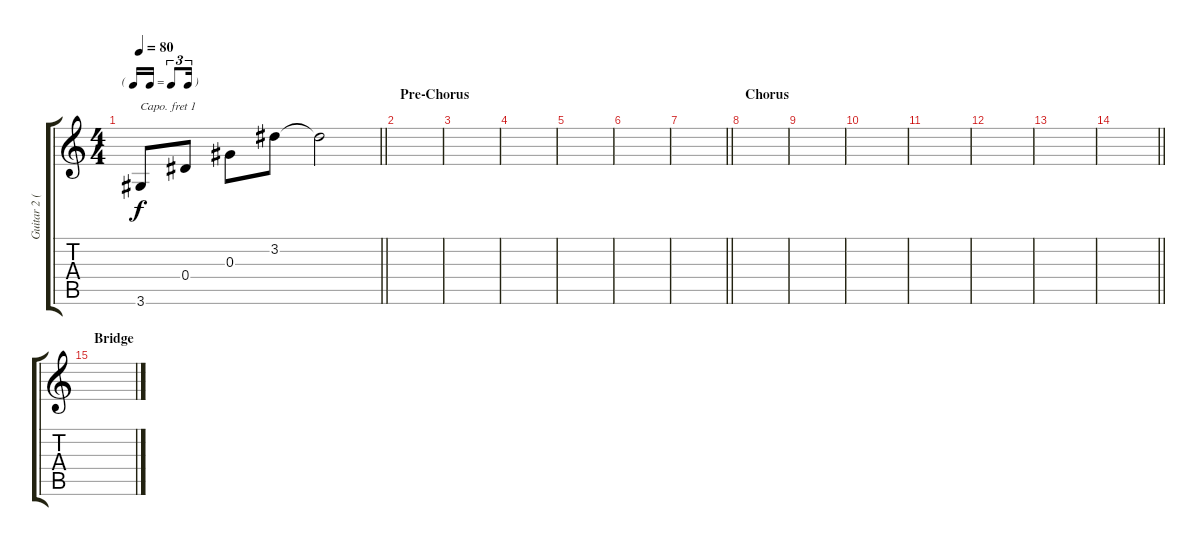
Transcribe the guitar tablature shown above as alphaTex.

\track ("Guitar 2 (L)" "Guitar 2 (") {instrument electricguitarclean}
\staff {score tabs}
\capo 1
\tuning (E4 B3 G3 D3 A2 E2) {hide}
\ts (4 4)
\tf triplet16th
\tempo 80
\clef g2
\barLineRight lightlight
\ks c
3.6.8{dy f} 0.4.8 0.3.8 3.2.8 3.2{t}.2 |
\section ("" "Pre-Chorus")
|
|
|
|
|
\barLineRight lightlight
|
\section ("" "Chorus")
|
|
|
|
|
|
\barLineRight lightlight
|
\section ("" "Bridge")
